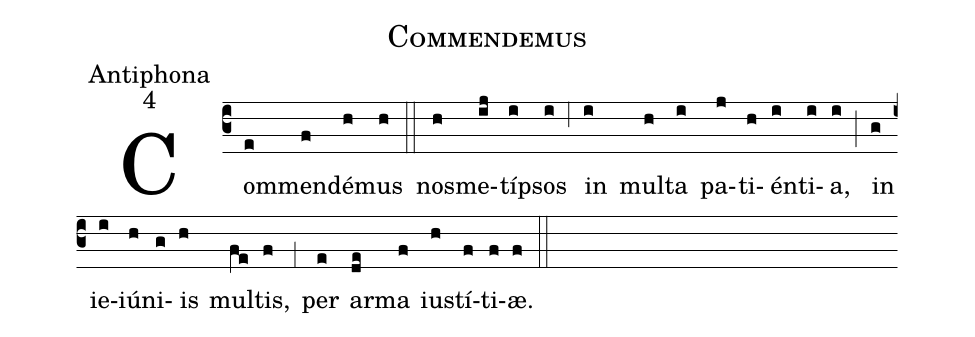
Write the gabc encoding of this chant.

name:Commendemus;
office-part:Antiphona;
mode:4;
%%
(c3) Com(e)men(f)dé(h)mus(h) (::)
nos(h)me(ij)tí(i)psos(i) (,6) in(i) mul(h)ta(i) pa(j)ti(h)én(i)ti(i)a,(i) (;) in(g) ie(i)iú(h)ni(g)is(h) mul(fe)tis,(f) (,1) per(e) ar(de)ma(f) iu(h)stí(f)ti(f)æ.(f) (::)
